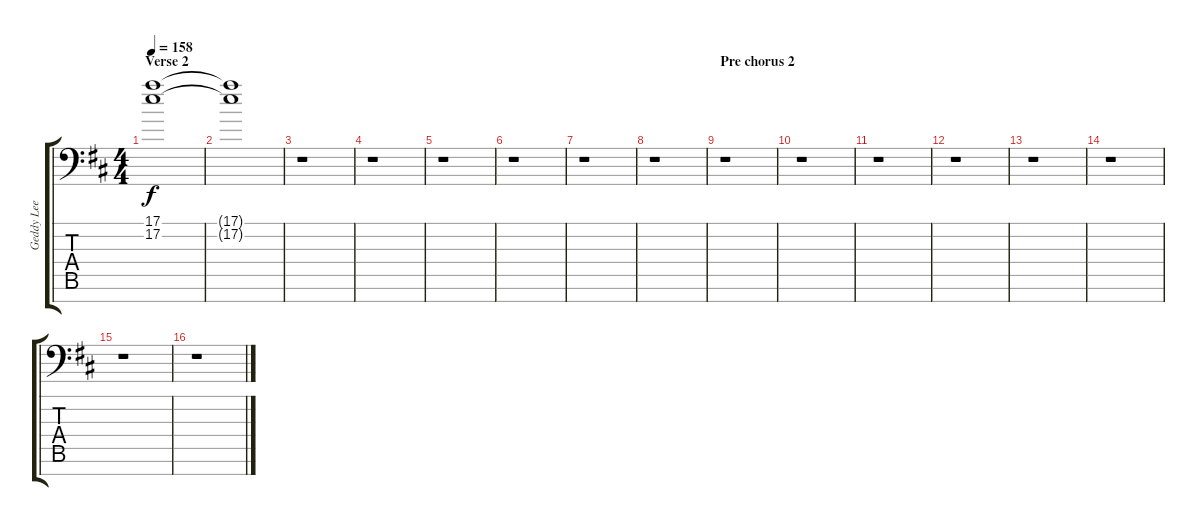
\track ("Geddy Lee (keyboards)" "Geddy Lee ") {instrument synthstrings1}
\staff {score tabs}
\tuning (E4 B3 G3 D3 A2 E2 Gb1) {hide}
\ts (4 4)
\section ("" "Verse 2")
\tempo 158
\clef f4
\ks bminor
(17.1{t} 17.2{t}).1{dy f} |
(17.1{t} 17.2{t}).1 |
r.1 |
r.1 |
r.1 |
r.1 |
r.1 |
r.1 |
\section ("" "Pre chorus 2")
r.1 |
r.1 |
r.1 |
r.1 |
r.1 |
r.1 |
r.1 |
r.1
